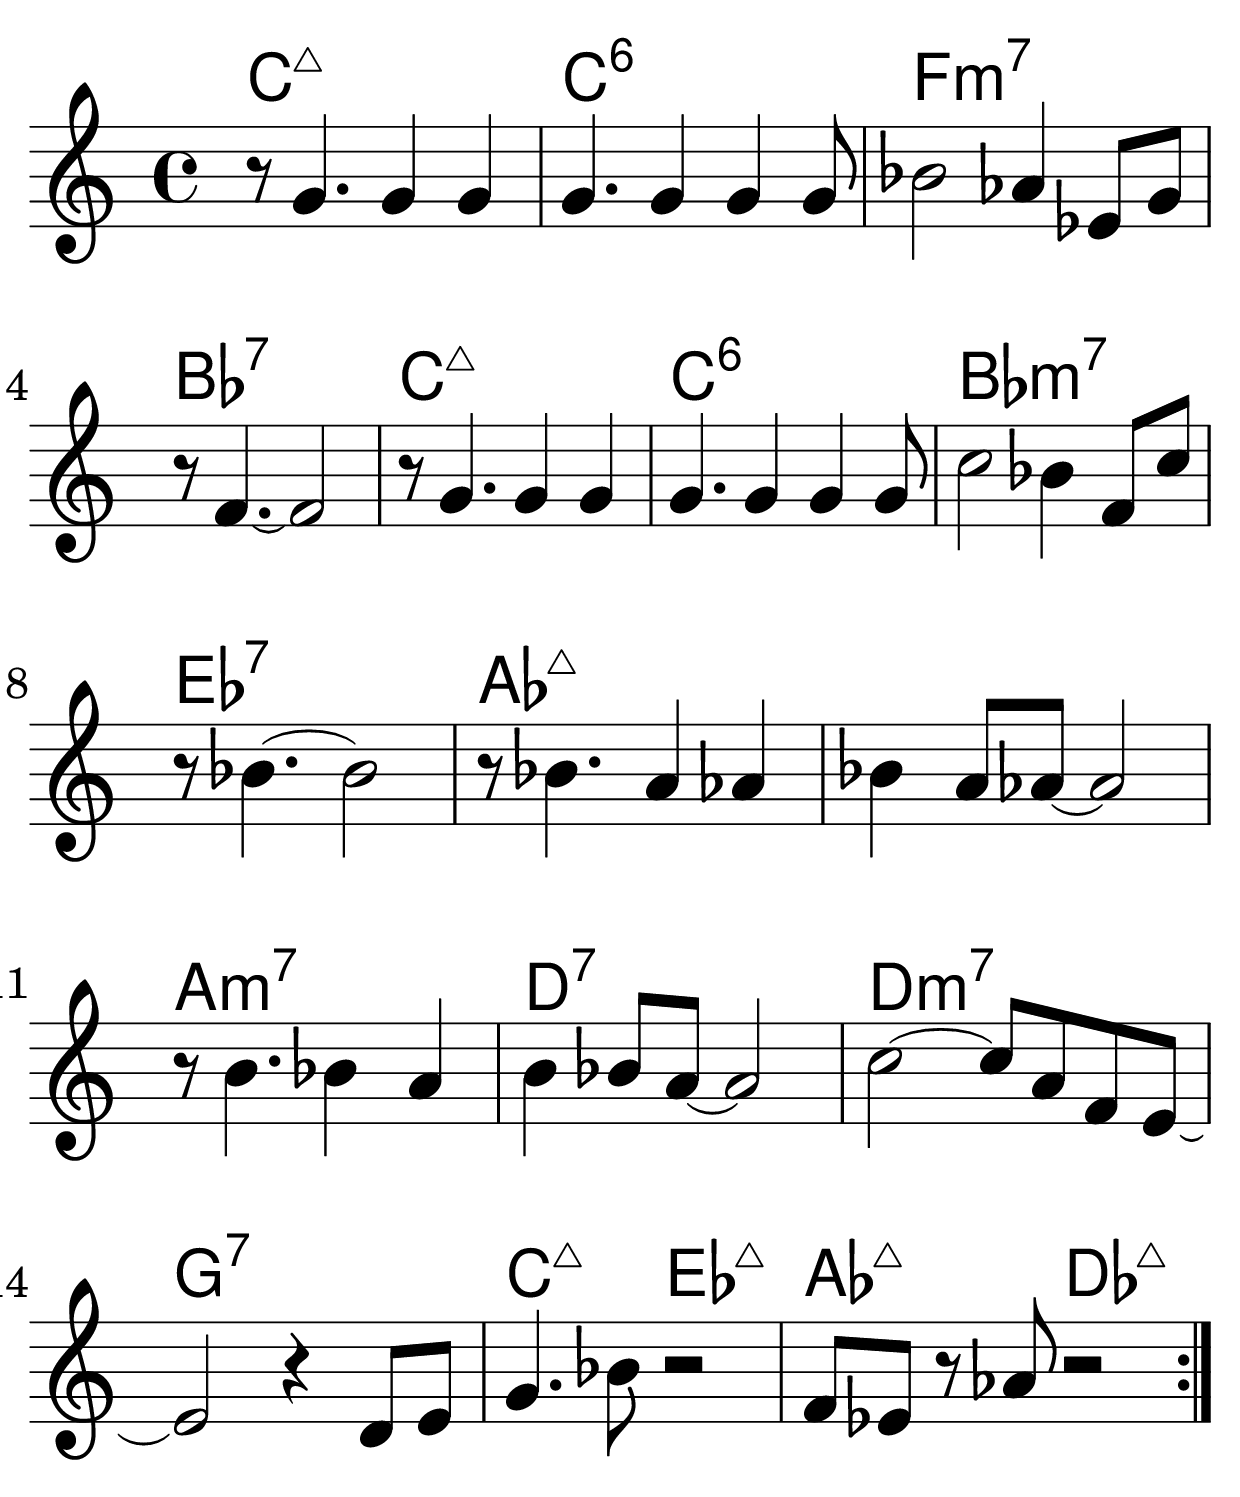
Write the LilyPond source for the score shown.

\version "2.24.1"

\include "page.ly"
\include "swing.ly"

\header {
  title = "Lady Bird"
  composer = "Tadd Dameron"
}

global = {
  \time 4/4
  \key c \major
}

count_in = \new DrumStaff {
  \global
  \drummode
  {
    cl4 cl  cl  cl  |
  }
}

music = \new Staff \with { midiInstrument = "tenor sax" } {
  \global
  \clef treble
  \relative c''
  \repeat volta 2
  {
    % ------+-------|-------+-------|-------+-------|-------+-------|
    r8      g4.                     g4              g               |
    g4.                     g4              g4              g8      |
    bes2                            aes4            ees8    g       |
    r8      f4. ~                   f2                              |

    r8      g4.                     g4              g               |
    g4.                     g4              g4              g8      |
    c2                              bes4            f8      c'      |
    r8      bes4. ~                 bes2                            |

    r8      bes4.                   a4              aes4            |
    bes4            a8      aes ~   aes2                            |
    r8      b4.                     bes4            a4              |
    b4              bes8    a ~     a2                              |

    c2 ~                            c8      a       f       e ~     |
    e2                              r4              d8      e       |
    g4.                     bes8    r2                              |
    f8      ees     r       aes8    r2                              |
  }
}

chord_names = {
  \new ChordNames {
    \chordmode {
      c1:7+                       |
      c:6                         |
      f:m7                        |
      bes:7                       |
      c:7+                        |
      c:6                         |
      bes:m7                      |
      ees:7                       |
      aes\breve:7+                |
                                  |
      a1:m7                       |
      d:7                         |
      d:m7                        |
      g:7                         |
      c2:7+         ees:7+        |
      aes:7+        des:7+        |
    }
  }
}

\score {
  <<
    \chord_names
    \music
  >>
  \layout { }
}

\score {
  \applySwing 8 #'(4 3)
  {
    \count_in
    \music
  }
  \midi {
    \tempo 4 = 200
  }
}
